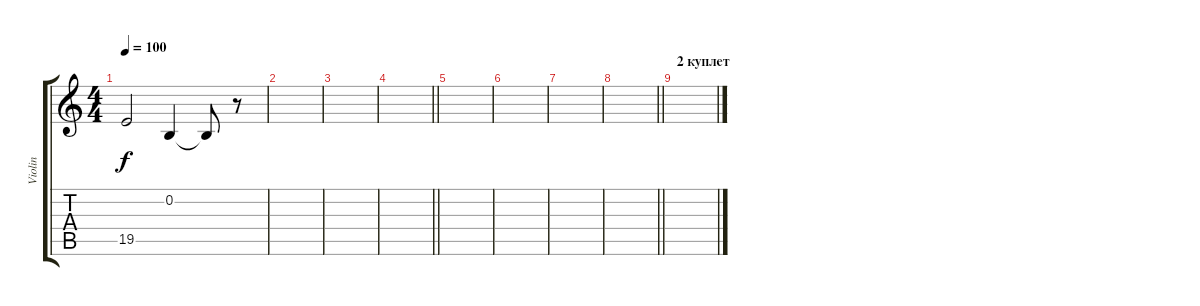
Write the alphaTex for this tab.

\track ("Violin" "Violin") {instrument violin}
\staff {score tabs}
\tuning (E4 B3 G3 D3 A2 E2) {hide}
\ts (4 4)
\tempo 100
\clef g2
\ks c
19.5.2{dy f} 0.2.4 0.2{t}.8 r.8 |
|
|
\barLineRight lightlight
|
|
|
|
\barLineRight lightlight
|
\section ("" "2 куплет")
